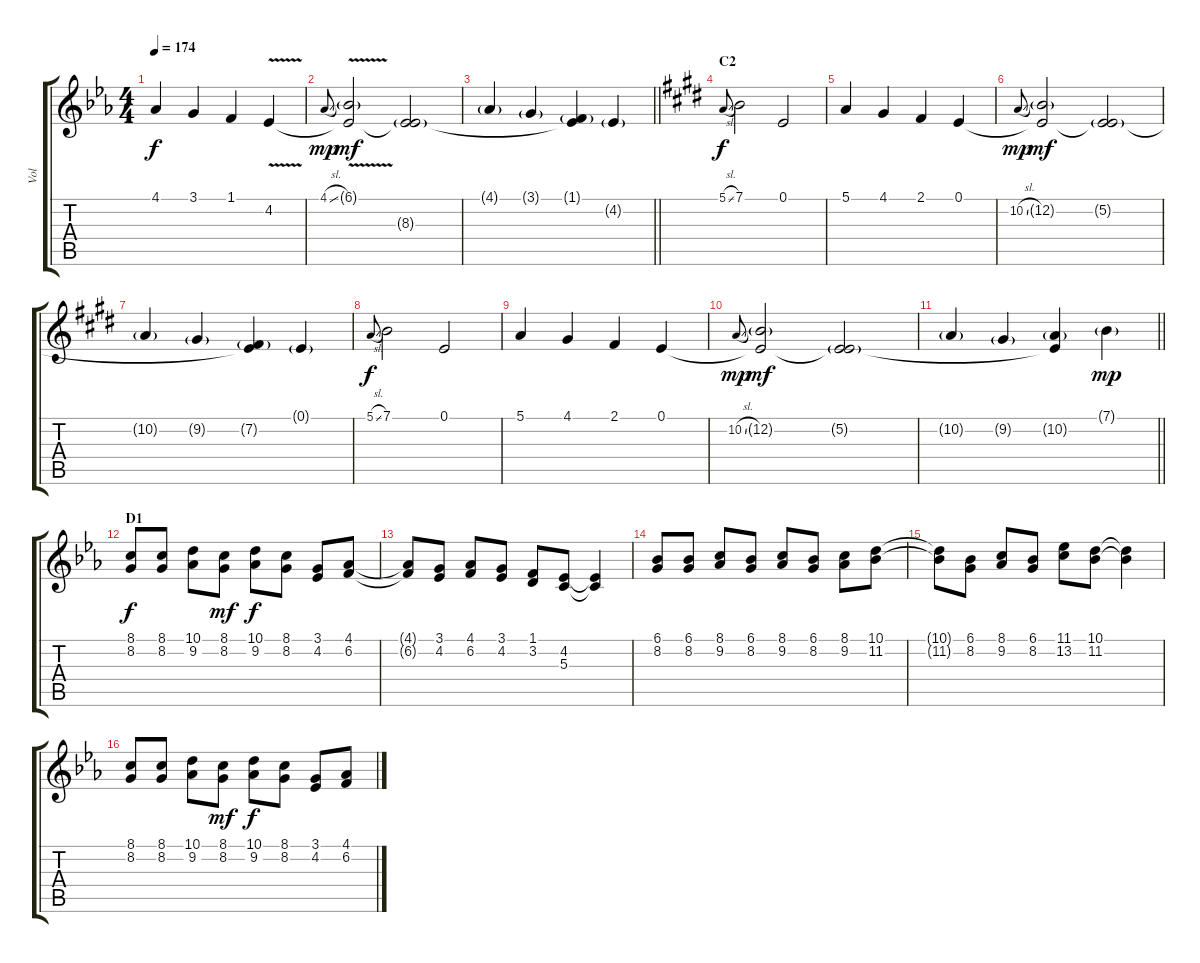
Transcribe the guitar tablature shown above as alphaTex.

\track ("Vol" "Vol") {instrument oboe}
\staff {score tabs}
\tuning (E4 B3 G3 D3 A2 E2) {hide}
\ts (4 4)
\tempo 174
\clef g2
\ks eb
4.1.4{dy f} 3.1.4 1.1.4 4.2{v}.4 |
4.1{sl}.8{gr onbeat dy mp} (6.1{g} 4.2{t}).2{dy mf} (4.2{t} 8.3{g}).2 |
\barLineRight lightlight
4.1{g}.4 3.1{g}.4 (1.1{g} 4.2{t}).4 4.2{g}.4 |
\section ("" "C2")
\ks e
5.1{sl}.8{gr onbeat dy f} 7.1.2 0.1.2 |
5.1.4 4.1.4 2.1.4 0.1.4 |
10.2{sl}.8{gr onbeat dy mp} (0.1{t} 12.2{g}).2{dy mf} (0.1{t} 5.2{g}).2 |
10.2{g}.4 9.2{g}.4 (0.1{t} 7.2{g}).4 0.1{g}.4 |
5.1{sl}.8{gr onbeat dy f} 7.1.2 0.1.2 |
5.1.4 4.1.4 2.1.4 0.1.4 |
10.2{sl}.8{gr onbeat dy mp} (0.1{t} 12.2{g}).2{dy mf} (0.1{t} 5.2{g}).2 |
\barLineRight lightlight
10.2{g}.4 9.2{g}.4 (0.1{t} 10.2{g}).4 7.1{g}.4{dy mp} |
\section ("" "D1")
\ks eb
(8.1 8.2).8{dy f} (8.1 8.2).8 (10.1 9.2).8 (8.1 8.2).8{dy mf} (10.1 9.2).8{dy f} (8.1 8.2).8 (3.1 4.2).8 (4.1 6.2).8 |
(4.1{t} 6.2{t}).8 (3.1 4.2).8 (4.1 6.2).8 (3.1 4.2).8 (1.1 3.2).8 (4.2 5.3).8 (4.2{t} 5.3{t}).4 |
(6.1 8.2).8 (6.1 8.2).8 (8.1 9.2).8 (6.1 8.2).8 (8.1 9.2).8 (6.1 8.2).8 (8.1 9.2).8 (10.1 11.2).8 |
(10.1{t} 11.2{t}).8 (6.1 8.2).8 (8.1 9.2).8 (6.1 8.2).8 (11.1 13.2).8 (10.1 11.2).8 (10.1{t} 11.2{t}).4 |
(8.1 8.2).8 (8.1 8.2).8 (10.1 9.2).8 (8.1 8.2).8{dy mf} (10.1 9.2).8{dy f} (8.1 8.2).8 (3.1 4.2).8 (4.1 6.2).8
